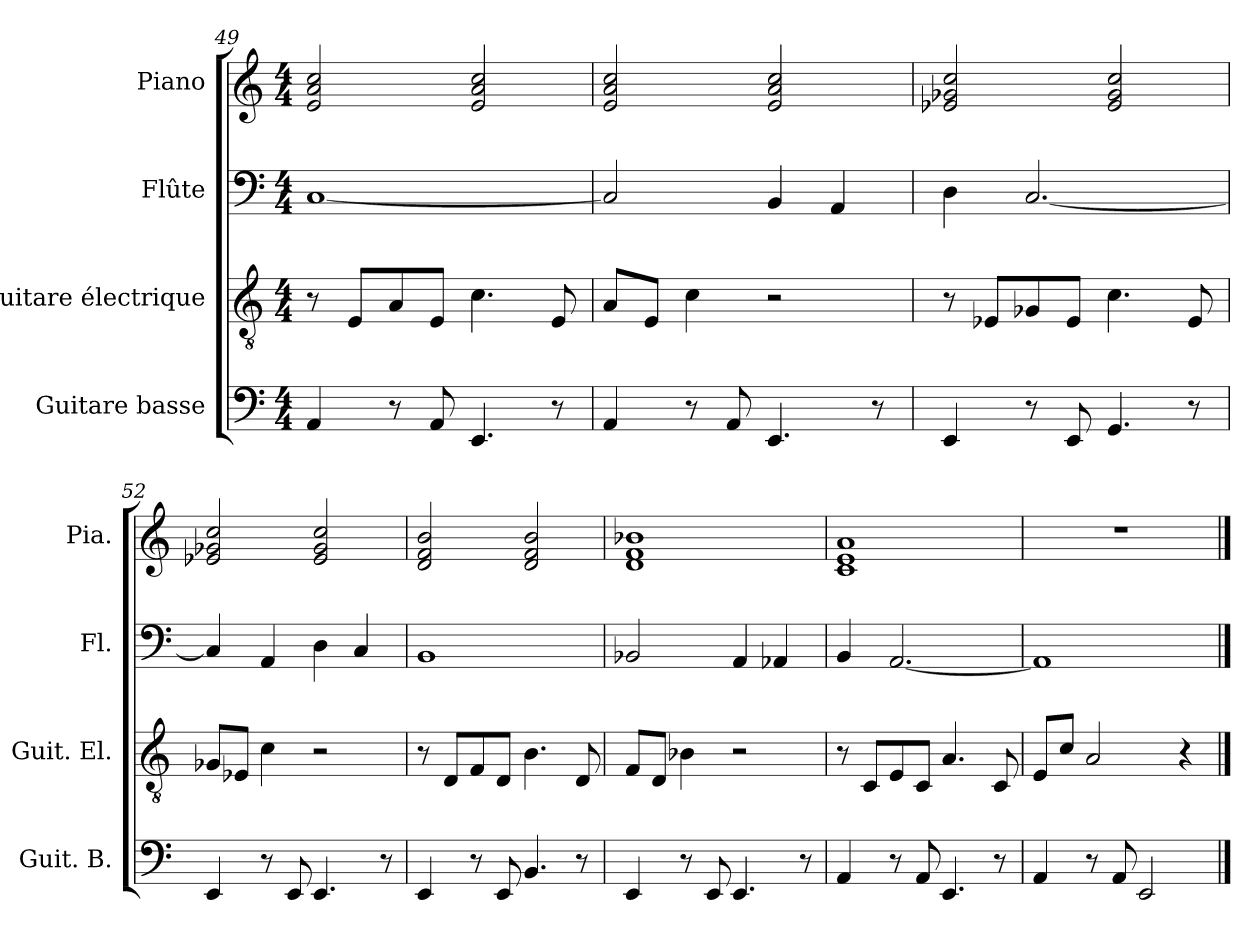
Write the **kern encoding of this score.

**kern	**kern	**kern	**kern
*part4	*part3	*part2	*part1
*staff4	*staff3	*staff2	*staff1
*I"Guitare basse	*I"Guitare électrique	*I"Flûte	*I"Piano
*I'Guit. B.	*I'Guit. El.	*I'Fl.	*I'Pia.
!!LO:PB:g=z
*clefF4	*clefGv2	*clefF4	*clefG2
*k[]	*k[]	*k[]	*k[]
*M4/4	*M4/4	*M4/4	*M4/4
=49	=49	=49	=49
4AA/	8r	[1C	2e/ 2a/ 2cc/
.	8E/L	.	.
8r	8A/	.	.
8AA/	8E/J	.	.
4.EE/	4.c\	.	2e/ 2a/ 2cc/
8r	8E/	.	.
=50	=50	=50	=50
4AA/	8A/L	2C/]	2e/ 2a/ 2cc/
.	8E/J	.	.
8r	4c\	.	.
8AA/	.	.	.
4.EE/	2r	4BB/	2e/ 2a/ 2cc/
.	.	4AA/	.
8r	.	.	.
=51	=51	=51	=51
4EE/	8r	4D\	2e-X/ 2g-X/ 2cc/
.	8E-X/L	.	.
8r	8G-X/	[2.C/	.
8EE/	8E-/J	.	.
4.GG/	4.c\	.	2e-/ 2g-/ 2cc/
8r	8E-/	.	.
=52	=52	=52	=52
4EE/	8G-X/L	4C/]	2e-X/ 2g-X/ 2cc/
.	8E-X/J	.	.
8r	4c\	4AA/	.
8EE/	.	.	.
4.EE/	2r	4D\	2e-/ 2g-/ 2cc/
.	.	4C/	.
8r	.	.	.
!!LO:LB:g=z
=53	=53	=53	=53
4EE/	8r	1BB	2d/ 2f/ 2b/
.	8D/L	.	.
8r	8F/	.	.
8EE/	8D/J	.	.
4.BB/	4.B\	.	2d/ 2f/ 2b/
8r	8D/	.	.
=54	=54	=54	=54
4EE/	8F/L	2BB-X/	1d 1f 1b-X
.	8D/J	.	.
8r	4B-X\	.	.
8EE/	.	.	.
4.EE/	2r	4AA/	.
.	.	4AA-X/	.
8r	.	.	.
=55	=55	=55	=55
4AA/	8r	4BB/	1c 1e 1a
.	8C/L	.	.
8r	8E/	[2.AA/	.
8AA/	8C/J	.	.
4.EE/	4.A/	.	.
8r	8C/	.	.
=56	=56	=56	=56
4AA/	8E/L	1AA]	1r
.	8c/J	.	.
8r	2A/	.	.
8AA/	.	.	.
2EE/	.	.	.
.	4r	.	.
==	==	==	==
*-	*-	*-	*-
